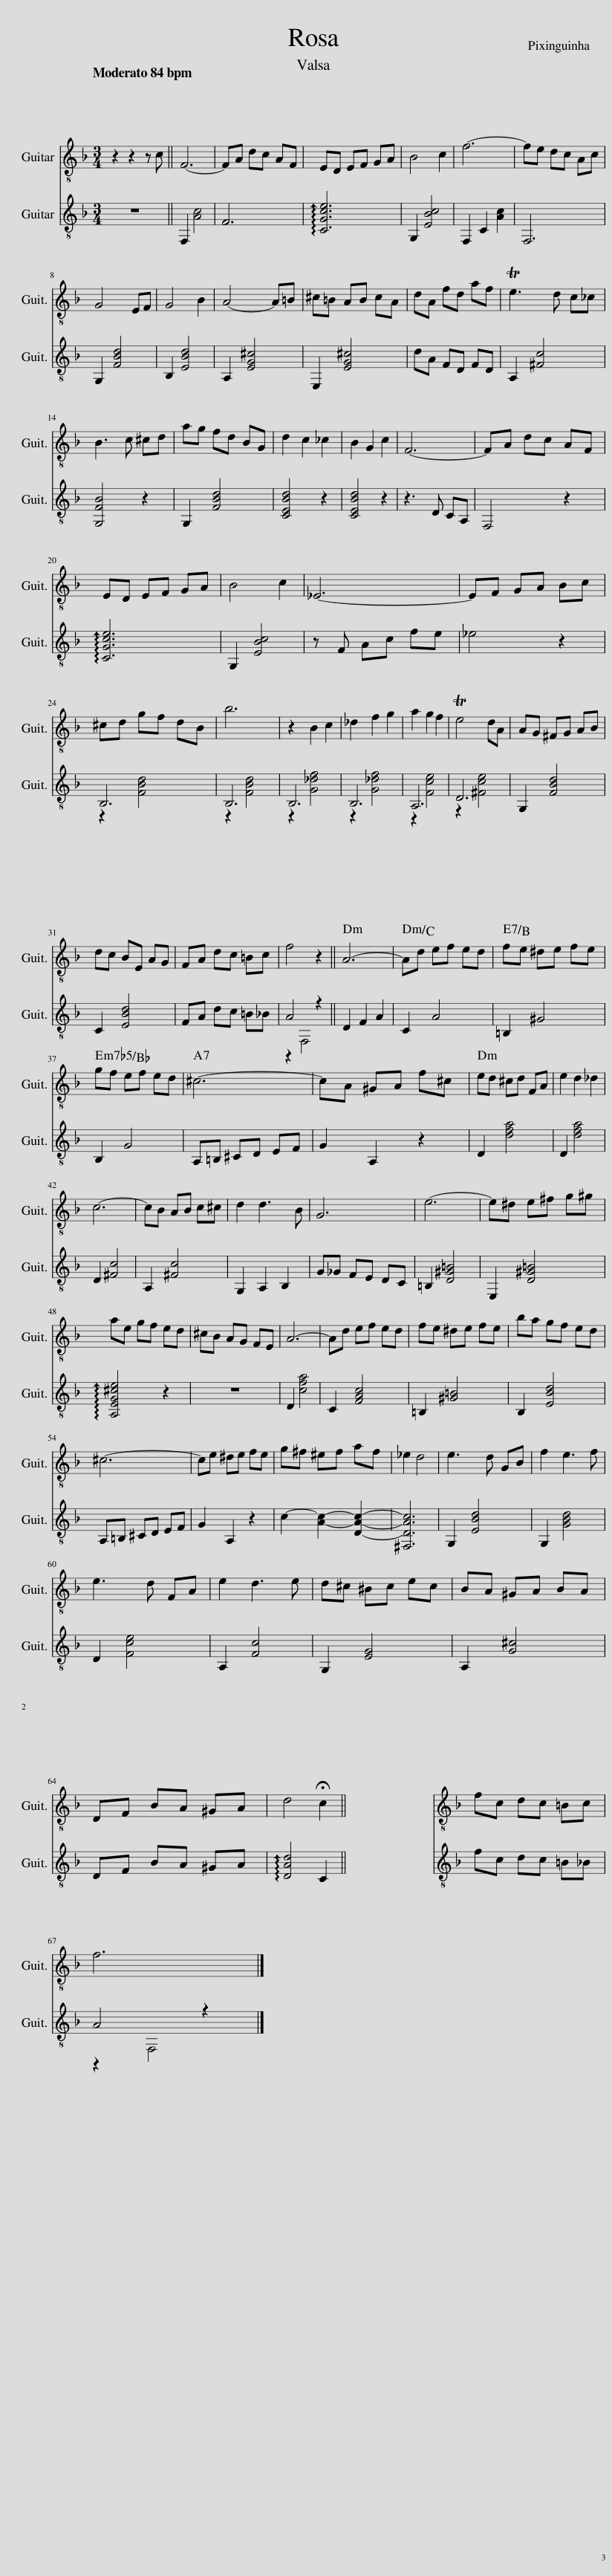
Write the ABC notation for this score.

X:1
%%score 1 ( 2 3 )
L:1/8
Q:1/4=112
M:3/4
I:linebreak $
K:F
V:1 treble-8
V:2 treble-8
V:3 treble-8
V:1
 z2 z2 z c || F6- | FA dc AF | ED EF GA | B4 c2 | %5
 f6- | fe dc Ac |$ G4 EF | G4 B2 | A4- A=B | %10
 ^c=B AB cA | dA fd af | Te3 d c_c |$ B3 c ^cd | ag fd BG | %15
 d2 c2 _c2 | B2 G2 c2 | F6- | FA dc AF |$ ED EF GA | %20
 B4 c2 | _E6- | EF GA Bc |$ ^cd gf dB | b6 | %25
 z2 B2 c2 | _d2 f2 g2 | a2 g2 f2 | Te4 dA | AG ^FG AB |$ %30
 dc BE AG | FA dc =Bc | f4 z2 || A6- | Ad ef ed | %35
 fe ^de fe |$ gf ef ed | ^c6- | cA ^GA f^c | ed ^cd FA | %40
 e2 d2 _d2 |$ c6- | cB AB c^c | d2 d3 B | G6 | %45
 e6- | e^d e^f g^g |$ ae gf ed | ^cB AG FE | A6- | %50
 Ad ef ed | fe ^de fe | ba gf ed |$ ^c6- | ce ^de fe | %55
 g^f ^ef af | _e2 d4 | e3 d GB | f2 e3 f |$ e3 d FA | %60
 e2 d3 e | d^c ^Bc ec | BA ^GA BA |$ DF BA ^GA | d4 !fermata!c2!D.S.! || %65
 fc dc =Bc |$ f6 |] %67
V:2
 z6 || F,2 [Ac]4 | F6 | !arpeggio![CGce]6 | G,2 [EBc]4 | %5
 F,2 C2 [Ac]2 | F,6 |$ G,2 [FBd]4 | B,2 [EBd]4 | A,2 [EG^c]4 | %10
 E,2 [EG^c]4 | dA FD FD | A,2 [^Fc]4 |$ [G,FB]4 z2 | G,2 [FBd]4 | %15
 [CEBd]4 z2 | [CEBd]4 z2 | z3 D CA, | F,4 z2 |$ !arpeggio![CGce]6 | %20
 G,2 [EBc]4 | z F Ac fe | _e4 z2 |$ B,6 | B,6 | %25
 B,6 | B,6 | A,6 | D6 | G,2 [FBd]4 |$ %30
 C2 [EBd]4 | FA dc =B_B | A4 z2 || D2 F2 A2 | C2 A4 | %35
 =B,2 ^G4 |$ B,2 G4 | A,=B, ^CD EF | G2 A,2 z2 | D2 [dfa]4 | %40
 D2 [dfa]4 |$ D2 [^Fc]4 | A,2 [^Fc]4 | G,2 A,2 B,2 | G_G FE DC | %45
 =B,2 [D^G=B]4 | E,2 [D^G=B]4 |$ !arpeggio![A,EG^ce]4 z2 | z6 | D2 [cfa]4 | %50
 C2 [FAc]4 | =B,2 [^G=B]4 | B,2 [EBd]4 |$ A,=B, ^CD EF | G2 A,2 z2 | %55
 c2- [Ac]2- [DAc]2- | [^F,DAc]6 | G,2 [EBd]4 | G,2 [GBd]4 |$ D2 [Fce]4 | %60
 A,2 [Fc]4 | G,2 [EG]4 | A,2 [G^c]4 |$ DF BA ^GA | !arpeggio![DAd]4 C2 || %65
 fc dc =B_B |$ A4 z2 |] %67
V:3
 x6 || x6 | x6 | x6 | x6 | %5
 x6 | x6 |$ x6 | x6 | x6 | %10
 x6 | x6 | x6 |$ x6 | x6 | %15
 x6 | x6 | x6 | x6 |$ x6 | %20
 x6 | x6 | x6 |$ z2 [FBd]4 | z2 [FBd]4 | %25
 z2 [G_df]4 | z2 [G_df]4 | z2 [Fce]4 | z2 [^Fce]4 | x6 |$ %30
 x6 | x6 | z2 F,4 || x6 | x6 | %35
 x6 |$ x6 | x6 | x6 | x6 | %40
 x6 |$ x6 | x6 | x6 | x6 | %45
 x6 | x6 |$ x6 | x6 | x6 | %50
 x6 | x6 | x6 |$ x6 | x6 | %55
 x6 | x6 | x6 | x6 |$ x6 | %60
 x6 | x6 | x6 |$ x6 | x6 || %65
 x6 |$ z2 F,4 |] %67
